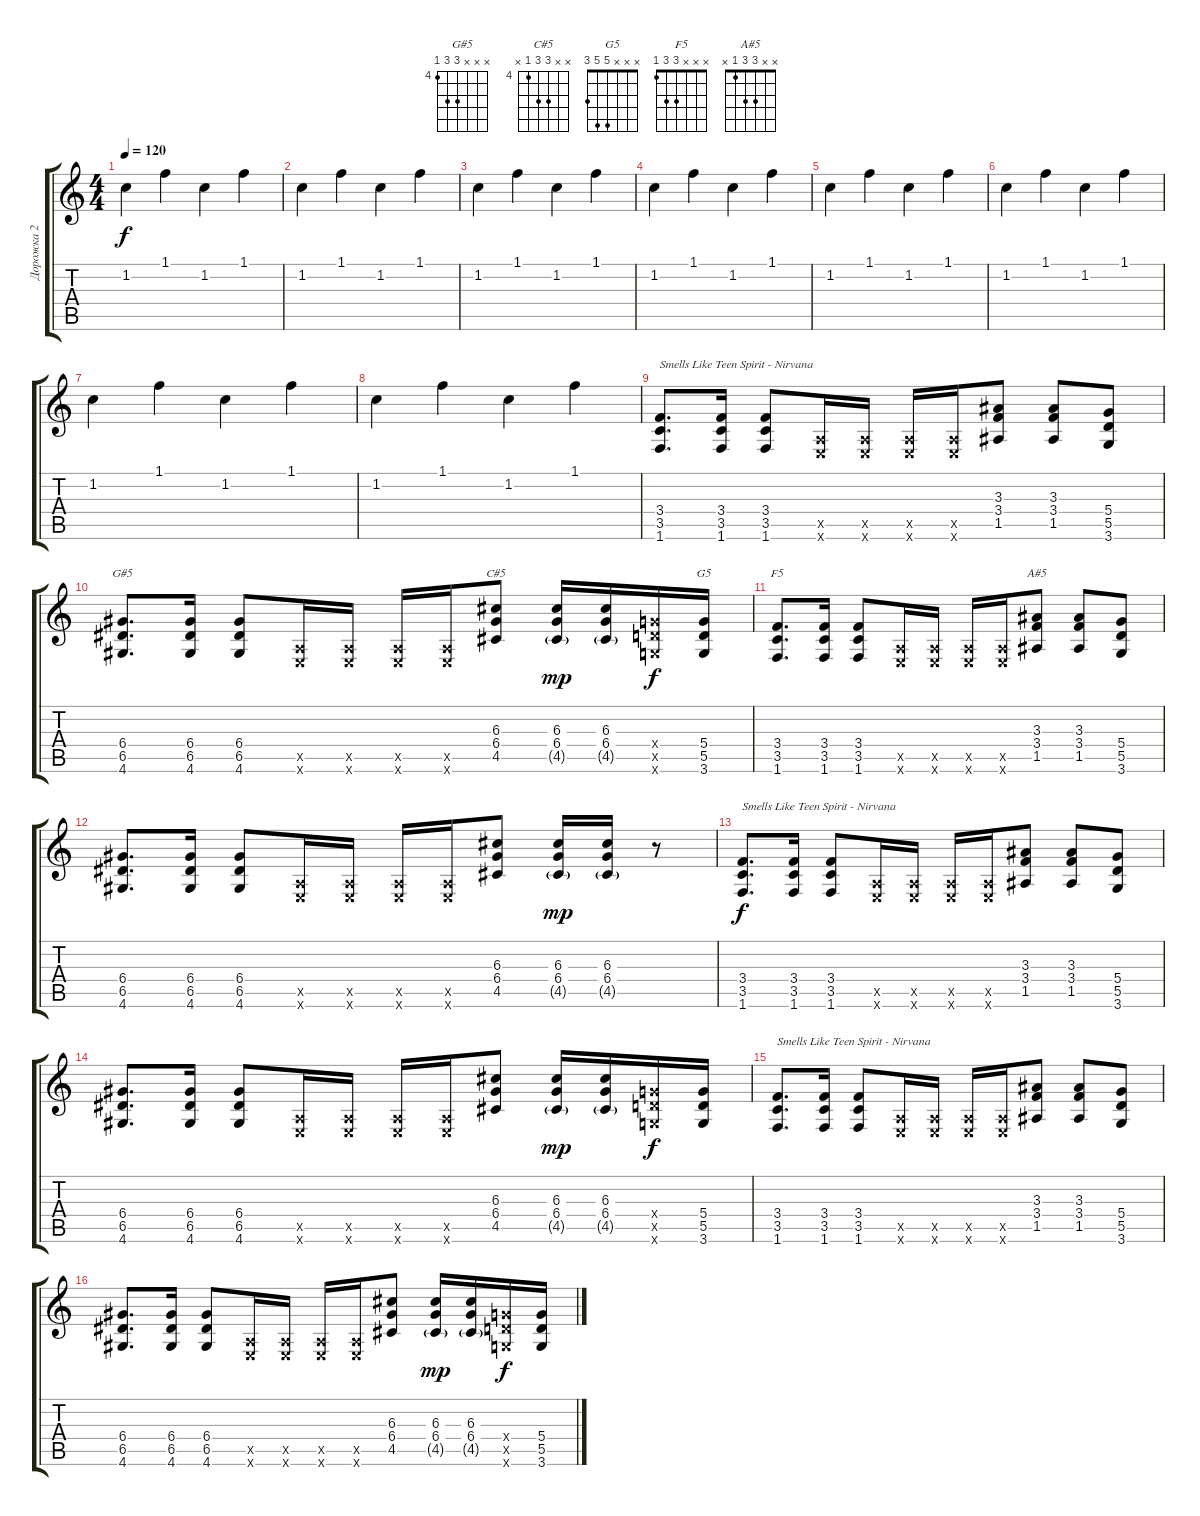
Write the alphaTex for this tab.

\track ("Дорожка 2" "Дорожка 2") {instrument distortionguitar}
\staff {score tabs}
\tuning (E4 B3 G3 D3 A2 E2) {hide}
\chord ("G#5" x x x 6 6 4) {firstfret 4}
\chord ("C#5" x x 6 6 4 x) {firstfret 4}
\chord ("G5" x x x 5 5 3)
\chord ("F5" x x x 3 3 1)
\chord ("A#5" x x 3 3 1 x)
\ts (4 4)
\tempo 120
\clef g2
\ks c
1.2.4{dy f} 1.1.4 1.2.4 1.1.4 |
1.2.4 1.1.4 1.2.4 1.1.4 |
1.2.4 1.1.4 1.2.4 1.1.4 |
1.2.4 1.1.4 1.2.4 1.1.4 |
1.2.4 1.1.4 1.2.4 1.1.4 |
1.2.4 1.1.4 1.2.4 1.1.4 |
1.2.4 1.1.4 1.2.4 1.1.4 |
1.2.4 1.1.4 1.2.4 1.1.4 |
(3.4 3.5 1.6).8{d txt "Smells Like Teen Spirit - Nirvana"} (3.4 3.5 1.6).16 (3.4 3.5 1.6).8 (0.5{x} 0.6{x}).16 (0.5{x} 0.6{x}).16 (0.5{x} 0.6{x}).16 (0.5{x} 0.6{x}).16 (3.3 3.4 1.5).8 (3.3 3.4 1.5).8 (5.4 5.5 3.6).8 |
(6.4 6.5 4.6).8{d ch "G#5"} (6.4 6.5 4.6).16 (6.4 6.5 4.6).8 (0.5{x} 0.6{x}).16 (0.5{x} 0.6{x}).16 (0.5{x} 0.6{x}).16 (0.5{x} 0.6{x}).16 (6.3 6.4 4.5).8{ch "C#5"} (6.3 6.4 4.5{g}).16{dy mp} (6.3 6.4 4.5{g}).16 (5.4{x} 5.5{x} 3.6{x}).16{dy f} (5.4 5.5 3.6).16{ch "G5"} |
(3.4 3.5 1.6).8{d ch "F5"} (3.4 3.5 1.6).16 (3.4 3.5 1.6).8 (0.5{x} 0.6{x}).16 (0.5{x} 0.6{x}).16 (0.5{x} 0.6{x}).16 (0.5{x} 0.6{x}).16 (3.3 3.4 1.5).8{ch "A#5"} (3.3 3.4 1.5).8 (5.4 5.5 3.6).8 |
(6.4 6.5 4.6).8{d} (6.4 6.5 4.6).16 (6.4 6.5 4.6).8 (0.5{x} 0.6{x}).16 (0.5{x} 0.6{x}).16 (0.5{x} 0.6{x}).16 (0.5{x} 0.6{x}).16 (6.3 6.4 4.5).8 (6.3 6.4 4.5{g}).16{dy mp} (6.3 6.4 4.5{g}).16 r.8 |
(3.4 3.5 1.6).8{d txt "Smells Like Teen Spirit - Nirvana" dy f} (3.4 3.5 1.6).16 (3.4 3.5 1.6).8 (0.5{x} 0.6{x}).16 (0.5{x} 0.6{x}).16 (0.5{x} 0.6{x}).16 (0.5{x} 0.6{x}).16 (3.3 3.4 1.5).8 (3.3 3.4 1.5).8 (5.4 5.5 3.6).8 |
(6.4 6.5 4.6).8{d} (6.4 6.5 4.6).16 (6.4 6.5 4.6).8 (0.5{x} 0.6{x}).16 (0.5{x} 0.6{x}).16 (0.5{x} 0.6{x}).16 (0.5{x} 0.6{x}).16 (6.3 6.4 4.5).8 (6.3 6.4 4.5{g}).16{dy mp} (6.3 6.4 4.5{g}).16 (5.4{x} 5.5{x} 3.6{x}).16{dy f} (5.4 5.5 3.6).16 |
(3.4 3.5 1.6).8{d txt "Smells Like Teen Spirit - Nirvana"} (3.4 3.5 1.6).16 (3.4 3.5 1.6).8 (0.5{x} 0.6{x}).16 (0.5{x} 0.6{x}).16 (0.5{x} 0.6{x}).16 (0.5{x} 0.6{x}).16 (3.3 3.4 1.5).8 (3.3 3.4 1.5).8 (5.4 5.5 3.6).8 |
(6.4 6.5 4.6).8{d} (6.4 6.5 4.6).16 (6.4 6.5 4.6).8 (0.5{x} 0.6{x}).16 (0.5{x} 0.6{x}).16 (0.5{x} 0.6{x}).16 (0.5{x} 0.6{x}).16 (6.3 6.4 4.5).8 (6.3 6.4 4.5{g}).16{dy mp} (6.3 6.4 4.5{g}).16 (5.4{x} 5.5{x} 3.6{x}).16{dy f} (5.4 5.5 3.6).16
